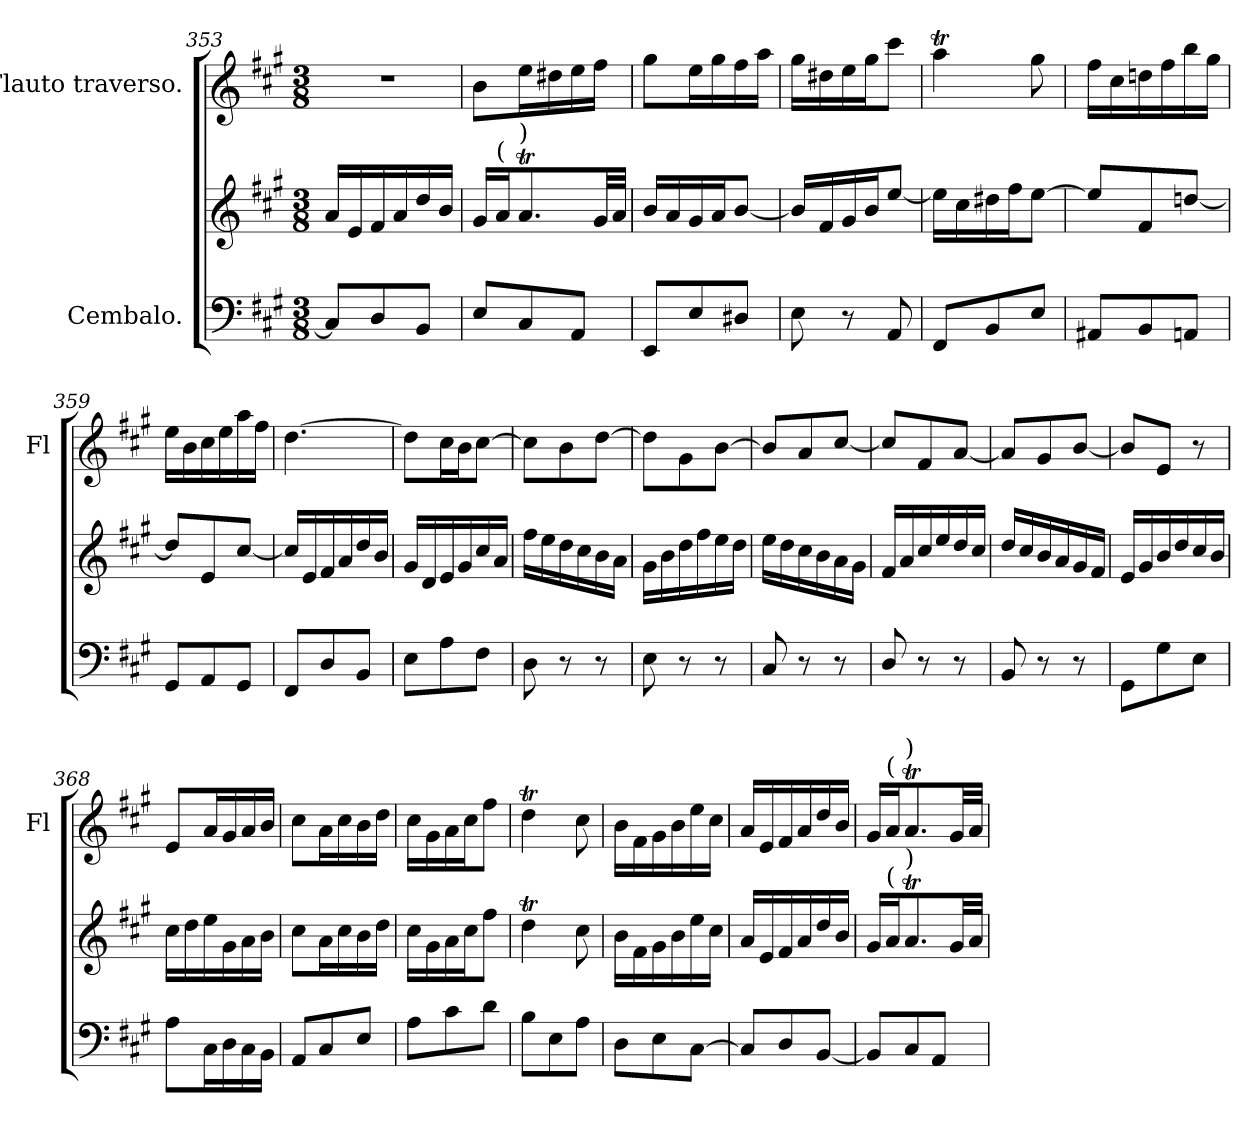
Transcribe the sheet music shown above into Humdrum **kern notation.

**kern	**kern	**kern
*part2	*part2	*part1
*staff3	*staff2	*staff1
*I"Cembalo.	*	*I"Flauto traverso.
*	*	*I'Fl
*clefF4	*clefG2	*clefG2
*k[f#c#g#]	*k[f#c#g#]	*k[f#c#g#]
*M3/8	*M3/8	*M3/8
=353	=353	=353
8C#/L]	16a/LL	4.r
.	16e/	.
8D/	16f#/	.
.	16a/	.
8BB/J	16dd/	.
.	16b/JJ	.
=354	=354	=354
8E/L	16g#/LL	8b\L
!	!LO:TX:a:t=(	!
.	16a/J	.
!	!LO:TX:a:t=)	!
8C#/	8.aT/	16ee\L
.	.	16dd#X\
8AA/J	.	16ee\
.	32g#/LL	16ff#\JJ
.	32a/JJJ	.
!!LO:PB:g=z
=355	=355	=355
8EE/L	16b/LL	8gg#\L
.	16a/	.
8E/	16g#/	16ee\L
.	16a/J	16gg#\
8D#X/J	[8b/J	16ff#\
.	.	16aa\JJ
=356	=356	=356
8E\	16b/LL]	16gg#\LL
.	16f#/	16dd#X\
8r	16g#/	16ee\
.	16b/J	16gg#\J
8AA/	[8ee/J	8ccc#\J
=357	=357	=357
8FF#/L	16ee\LL]	4aaT\
.	16cc#\	.
8BB/	16dd#X\	.
.	16ff#\J	.
8E/J	[8ee\J	8gg#\
=358	=358	=358
8AA#X/L	8ee/L]	16ff#\LL
.	.	16cc#\
8BB/	8f#/	16ddn\
.	.	16ff#\
8AAn/J	[8ddn/J	16bb\
.	.	16gg#\JJ
=359	=359	=359
8GG#/L	8dd/L]	16ee\LL
.	.	16b\
8AA/	8e/	16cc#\
.	.	16ee\
8GG#/J	[8cc#/J	16aa\
.	.	16ff#\JJ
=360	=360	=360
8FF#/L	16cc#/LL]	[4.dd\
.	16e/	.
8D/	16f#/	.
.	16a/	.
8BB/J	16dd/	.
.	16b/JJ	.
=361	=361	=361
8E\L	16g#/LL	8dd\L]
.	16d/	.
8A\	16e/	16cc#\L
.	16g#/	16b\J
8F#\J	16cc#/	[8cc#\J
.	16a/JJ	.
=362	=362	=362
8D\	16ff#\LL	8cc#\L]
.	16ee\	.
8r	16dd\	8b\
.	16cc#\	.
8r	16b\	[8dd\J
.	16a\JJ	.
=363	=363	=363
8E\	16g#\LL	8dd\L]
.	16b\	.
8r	16dd\	8g#\
.	16ff#\	.
8r	16ee\	[8b\J
.	16dd\JJ	.
!!LO:PB:g=z
=364	=364	=364
8C#/	16ee\LL	8b/L]
.	16dd\	.
8r	16cc#\	8a/
.	16b\	.
8r	16a\	[8cc#/J
.	16g#\JJ	.
=365	=365	=365
8D/	16f#/LL	8cc#/L]
.	16a/	.
8r	16cc#/	8f#/
.	16ee/	.
8r	16dd/	[8a/J
.	16cc#/JJ	.
=366	=366	=366
8BB/	16dd/LL	8a/L]
.	16cc#/	.
8r	16b/	8g#/
.	16a/	.
8r	16g#/	[8b/J
.	16f#/JJ	.
=367	=367	=367
8GG#\L	16e/LL	8b/L]
.	16g#/	.
8G#\	16b/	8e/J
.	16dd/	.
8E\J	16cc#/	8r
.	16b/JJ	.
=368	=368	=368
8A\L	16cc#\LL	8e/L
.	16dd\	.
16C#\L	16ee\	16a/L
16D\	16g#\	16g#/
16C#\	16a\	16a/
16BB\JJ	16b\JJ	16b/JJ
=369	=369	=369
8AA/L	8cc#\L	8cc#\L
8C#/	16a\L	16a\L
.	16cc#\	16cc#\
8E/J	16b\	16b\
.	16dd\JJ	16dd\JJ
=370	=370	=370
8A\L	16cc#\LL	16cc#\LL
.	16g#\	16g#\
8c#\	16a\	16a\
.	16cc#\J	16cc#\J
8d\J	8ff#\J	8ff#\J
=371	=371	=371
8B\L	4ddT\	4ddT\
8E\	.	.
8A\J	8cc#\	8cc#\
=372	=372	=372
8D\L	16b\LL	16b\LL
.	16f#\	16f#\
8E\	16g#\	16g#\
.	16b\	16b\
[8C#\J	16ee\	16ee\
.	16cc#\JJ	16cc#\JJ
=373	=373	=373
8C#/L]	16a/LL	16a/LL
.	16e/	16e/
8D/	16f#/	16f#/
.	16a/	16a/
[8BB/J	16dd/	16dd/
.	16b/JJ	16b/JJ
!!LO:PB:g=z
=374	=374	=374
8BB/L]	16g#/LL	16g#/LL
!	!	!LO:TX:a:t=(
!	!LO:TX:a:t=(	!
.	16a/J	16a/J
!	!	!LO:TX:a:t=)
!	!LO:TX:a:t=)	!
8C#/	8.aT/	8.aT/
8AA/J	.	.
.	32g#/LL	32g#/LL
.	32a/JJJ	32a/JJJ
=	=	=
*-	*-	*-
